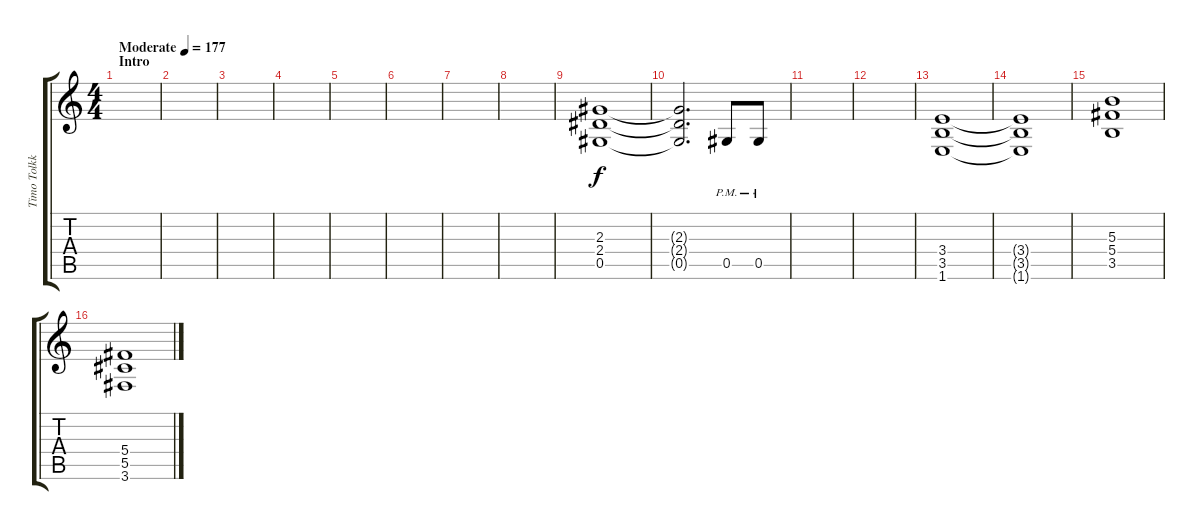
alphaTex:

\track ("Timo Tolkki 1" "Timo Tolkk") {instrument distortionguitar}
\staff {score tabs}
\tuning (Eb4 Bb3 Gb3 Db3 Ab2 Eb2) {hide}
\ts (4 4)
\section ("" "Intro")
\tempo (177 "Moderate")
\clef g2
\ks c
|
|
|
|
|
|
|
|
(2.3 2.4 0.5).1 |
(2.3{t} 2.4{t} 0.5{t}).2{d} 0.5{pm}.8 0.5{pm}.8 |
|
|
(3.4 3.5 1.6).1 |
(3.4{t} 3.5{t} 1.6{t}).1 |
(5.3 5.4 3.5).1 |
(5.4 5.5 3.6).1
